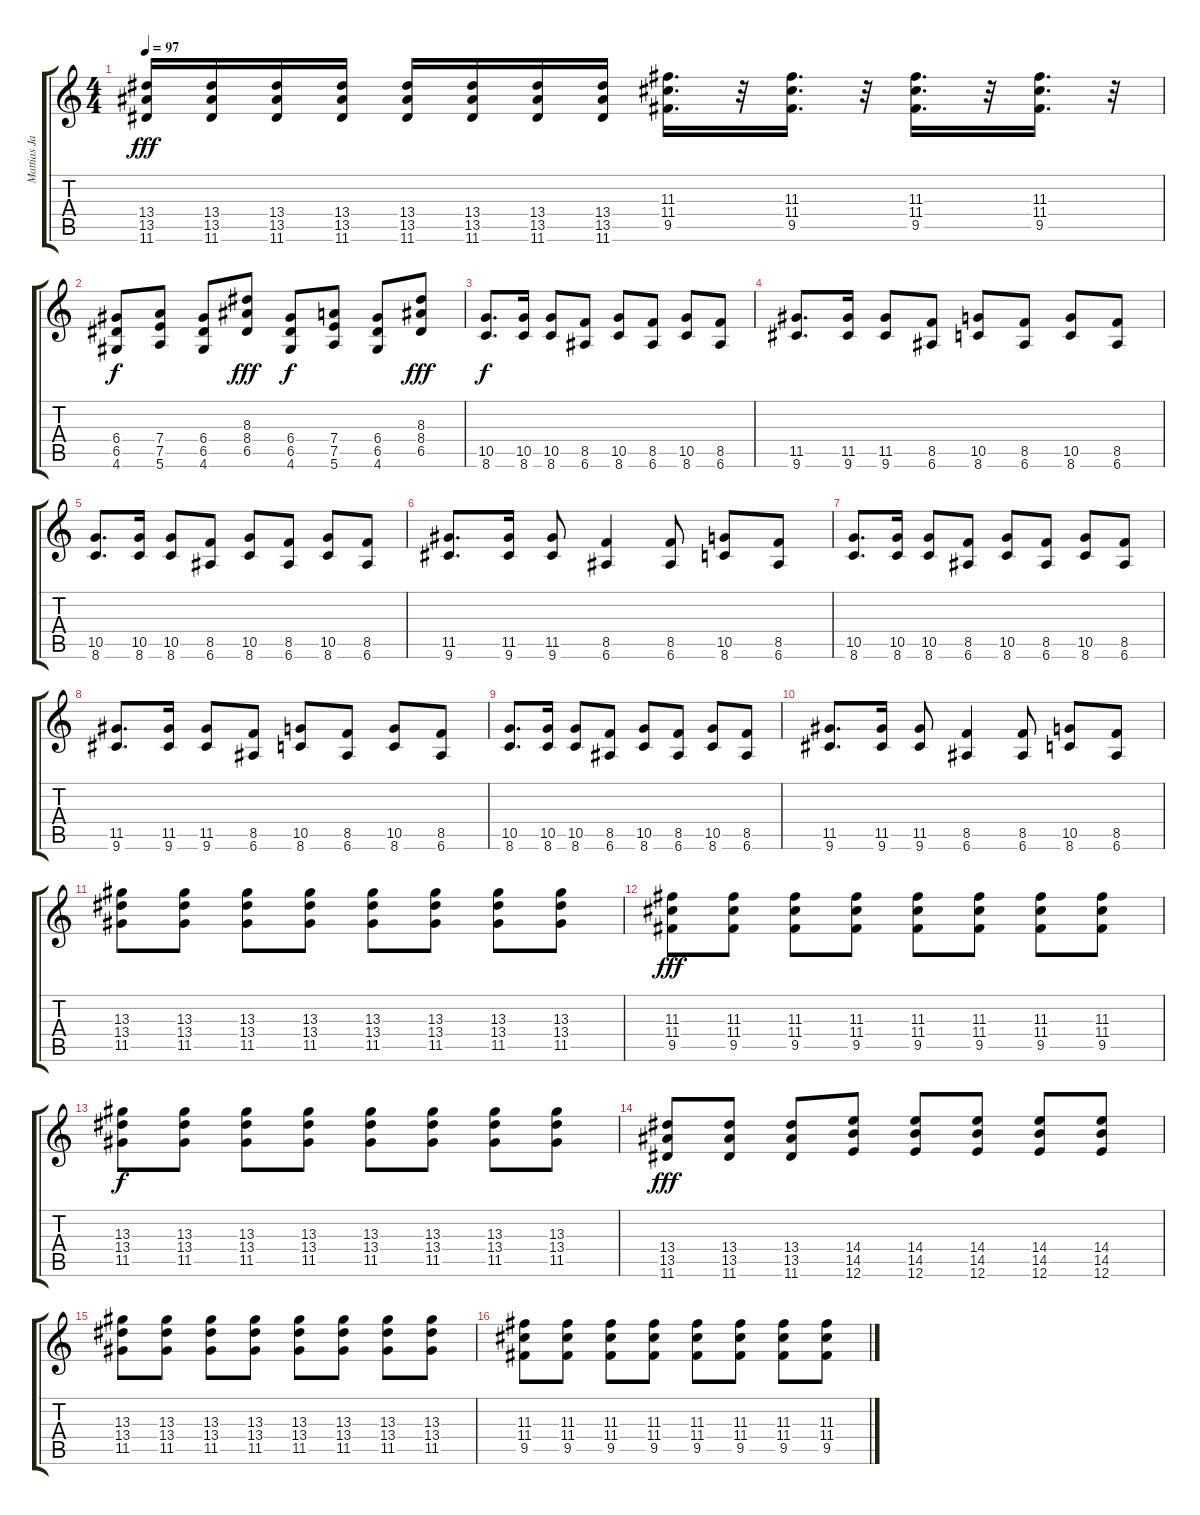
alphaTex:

\track ("Mattias Jabs" "Mattias Ja") {instrument overdrivenguitar}
\staff {score tabs}
\tuning (E4 B3 G3 D3 A2 E2) {hide}
\ts (4 4)
\tempo 97
\clef g2
\ks c
(13.4 13.5 11.6).16{dy fff} (13.4 13.5 11.6).16 (13.4 13.5 11.6).16 (13.4 13.5 11.6).16 (13.4 13.5 11.6).16 (13.4 13.5 11.6).16 (13.4 13.5 11.6).16 (13.4 13.5 11.6).16 (11.3 11.4 9.5).16{d} r.32 (11.3 11.4 9.5).16{d} r.32 (11.3 11.4 9.5).16{d} r.32 (11.3 11.4 9.5).16{d} r.32 |
(6.4 6.5 4.6).8{dy f} (7.4 7.5 5.6).8 (6.4 6.5 4.6).8 (8.3 8.4 6.5).8{dy fff} (6.4 6.5 4.6).8{dy f} (7.4 7.5 5.6).8 (6.4 6.5 4.6).8 (8.3 8.4 6.5).8{dy fff} |
(10.5 8.6).8{d dy f} (10.5 8.6).16 (10.5 8.6).8 (8.5 6.6).8 (10.5 8.6).8 (8.5 6.6).8 (10.5 8.6).8 (8.5 6.6).8 |
(11.5 9.6).8{d} (11.5 9.6).16 (11.5 9.6).8 (8.5 6.6).8 (10.5 8.6).8 (8.5 6.6).8 (10.5 8.6).8 (8.5 6.6).8 |
(10.5 8.6).8{d} (10.5 8.6).16 (10.5 8.6).8 (8.5 6.6).8 (10.5 8.6).8 (8.5 6.6).8 (10.5 8.6).8 (8.5 6.6).8 |
(11.5 9.6).8{d} (11.5 9.6).16 (11.5 9.6).8 (8.5 6.6).4 (8.5 6.6).8 (10.5 8.6).8 (8.5 6.6).8 |
(10.5 8.6).8{d} (10.5 8.6).16 (10.5 8.6).8 (8.5 6.6).8 (10.5 8.6).8 (8.5 6.6).8 (10.5 8.6).8 (8.5 6.6).8 |
(11.5 9.6).8{d} (11.5 9.6).16 (11.5 9.6).8 (8.5 6.6).8 (10.5 8.6).8 (8.5 6.6).8 (10.5 8.6).8 (8.5 6.6).8 |
(10.5 8.6).8{d} (10.5 8.6).16 (10.5 8.6).8 (8.5 6.6).8 (10.5 8.6).8 (8.5 6.6).8 (10.5 8.6).8 (8.5 6.6).8 |
(11.5 9.6).8{d} (11.5 9.6).16 (11.5 9.6).8 (8.5 6.6).4 (8.5 6.6).8 (10.5 8.6).8 (8.5 6.6).8 |
(13.3 13.4 11.5).8 (13.3 13.4 11.5).8 (13.3 13.4 11.5).8 (13.3 13.4 11.5).8 (13.3 13.4 11.5).8 (13.3 13.4 11.5).8 (13.3 13.4 11.5).8 (13.3 13.4 11.5).8 |
(11.3 11.4 9.5).8{dy fff} (11.3 11.4 9.5).8 (11.3 11.4 9.5).8 (11.3 11.4 9.5).8 (11.3 11.4 9.5).8 (11.3 11.4 9.5).8 (11.3 11.4 9.5).8 (11.3 11.4 9.5).8 |
(13.3 13.4 11.5).8{dy f} (13.3 13.4 11.5).8 (13.3 13.4 11.5).8 (13.3 13.4 11.5).8 (13.3 13.4 11.5).8 (13.3 13.4 11.5).8 (13.3 13.4 11.5).8 (13.3 13.4 11.5).8 |
(13.4 13.5 11.6).8{dy fff} (13.4 13.5 11.6).8 (13.4 13.5 11.6).8 (14.4 14.5 12.6).8 (14.4 14.5 12.6).8 (14.4 14.5 12.6).8 (14.4 14.5 12.6).8 (14.4 14.5 12.6).8 |
(13.3 13.4 11.5).8 (13.3 13.4 11.5).8 (13.3 13.4 11.5).8 (13.3 13.4 11.5).8 (13.3 13.4 11.5).8 (13.3 13.4 11.5).8 (13.3 13.4 11.5).8 (13.3 13.4 11.5).8 |
(11.3 11.4 9.5).8 (11.3 11.4 9.5).8 (11.3 11.4 9.5).8 (11.3 11.4 9.5).8 (11.3 11.4 9.5).8 (11.3 11.4 9.5).8 (11.3 11.4 9.5).8 (11.3 11.4 9.5).8
